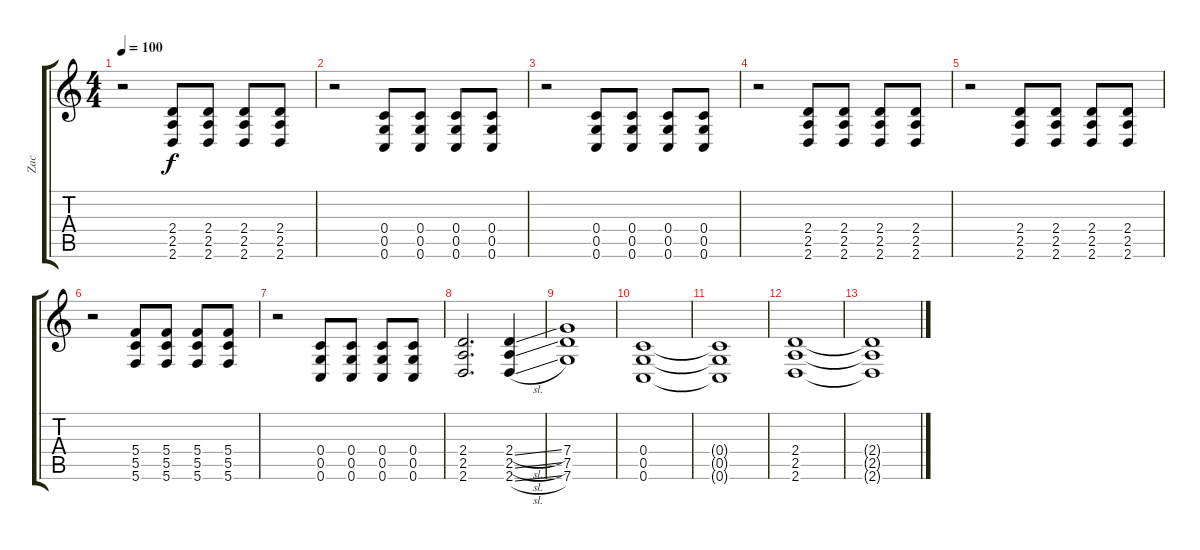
\track ("Zac" "Zac") {instrument distortionguitar}
\staff {score tabs}
\tuning (D4 A3 F3 C3 G2 C2) {hide}
\ts (4 4)
\tempo 100
\clef g2
\ks c
r.2{dy f} (2.4 2.5 2.6).8 (2.4 2.5 2.6).8 (2.4 2.5 2.6).8 (2.4 2.5 2.6).8 |
r.2 (0.4 0.5 0.6).8 (0.4 0.5 0.6).8 (0.4 0.5 0.6).8 (0.4 0.5 0.6).8 |
r.2 (0.4 0.5 0.6).8 (0.4 0.5 0.6).8 (0.4 0.5 0.6).8 (0.4 0.5 0.6).8 |
r.2 (2.4 2.5 2.6).8 (2.4 2.5 2.6).8 (2.4 2.5 2.6).8 (2.4 2.5 2.6).8 |
r.2 (2.4 2.5 2.6).8 (2.4 2.5 2.6).8 (2.4 2.5 2.6).8 (2.4 2.5 2.6).8 |
r.2 (5.4 5.5 5.6).8 (5.4 5.5 5.6).8 (5.4 5.5 5.6).8 (5.4 5.5 5.6).8 |
r.2 (0.4 0.5 0.6).8 (0.4 0.5 0.6).8 (0.4 0.5 0.6).8 (0.4 0.5 0.6).8 |
(2.4 2.5 2.6).2{d} (2.4{sl} 2.5{sl} 2.6{sl}).4 |
(7.4 7.5 7.6).1 |
(0.4 0.5 0.6).1 |
(0.4{t} 0.5{t} 0.6{t}).1 |
(2.4 2.5 2.6).1 |
(2.4{t} 2.5{t} 2.6{t}).1
